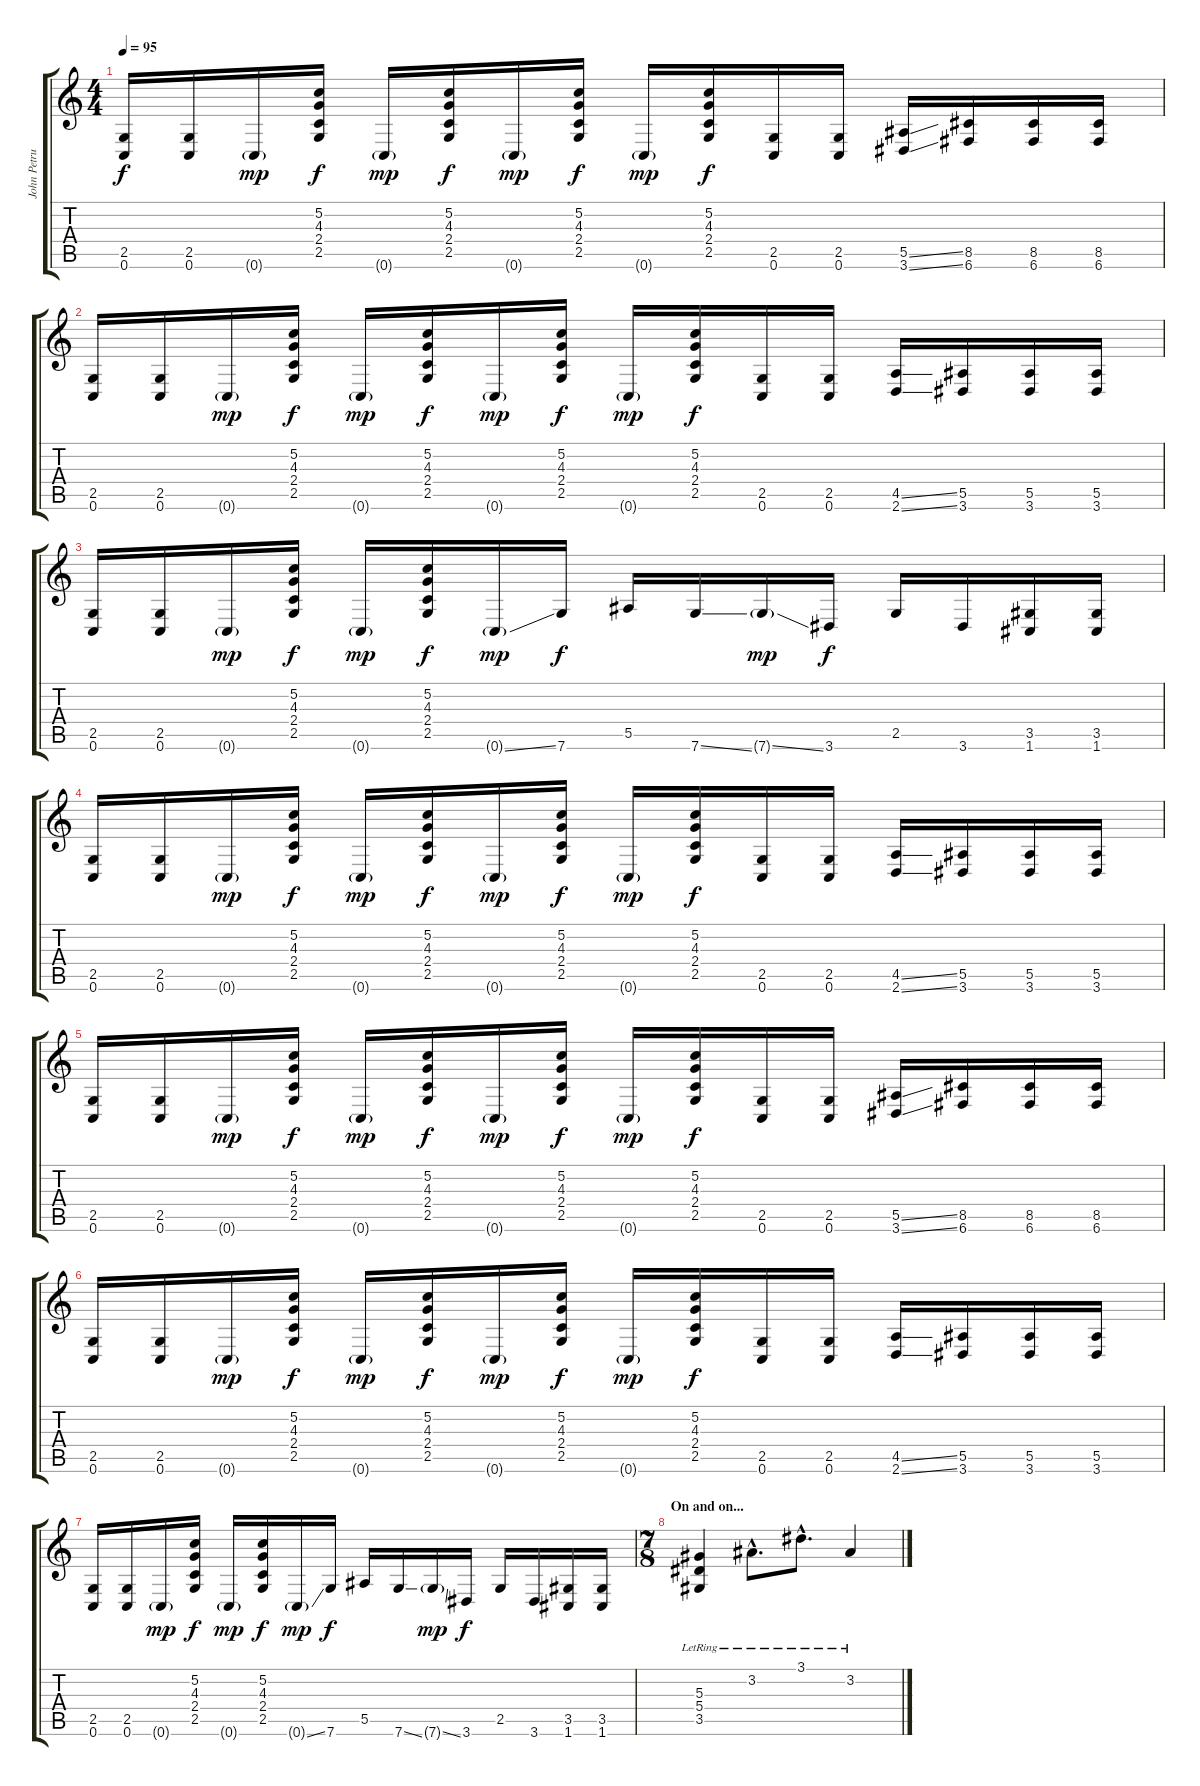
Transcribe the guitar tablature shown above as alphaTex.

\track ("John Petrucci" "John Petru") {instrument distortionguitar}
\staff {score tabs}
\tuning (C4 G3 Eb3 Bb2 F2 C2) {hide}
\ts (4 4)
\tempo 95
\clef g2
\ks c
(2.5 0.6).16{dy f} (2.5 0.6).16 0.6{g}.16{dy mp} (5.2 4.3 2.4 2.5).16{dy f} 0.6{g}.16{dy mp} (5.2 4.3 2.4 2.5).16{dy f} 0.6{g}.16{dy mp} (5.2 4.3 2.4 2.5).16{dy f} 0.6{g}.16{dy mp} (5.2 4.3 2.4 2.5).16{dy f} (2.5 0.6).16 (2.5 0.6).16 (5.5{ss} 3.6{ss}).16 (8.5 6.6).16 (8.5 6.6).16 (8.5 6.6).16 |
(2.5 0.6).16 (2.5 0.6).16 0.6{g}.16{dy mp} (5.2 4.3 2.4 2.5).16{dy f} 0.6{g}.16{dy mp} (5.2 4.3 2.4 2.5).16{dy f} 0.6{g}.16{dy mp} (5.2 4.3 2.4 2.5).16{dy f} 0.6{g}.16{dy mp} (5.2 4.3 2.4 2.5).16{dy f} (2.5 0.6).16 (2.5 0.6).16 (4.5{ss} 2.6{ss}).16 (5.5 3.6).16 (5.5 3.6).16 (5.5 3.6).16 |
(2.5 0.6).16 (2.5 0.6).16 0.6{g}.16{dy mp} (5.2 4.3 2.4 2.5).16{dy f} 0.6{g}.16{dy mp} (5.2 4.3 2.4 2.5).16{dy f} 0.6{ss g}.16{dy mp} 7.6.16{dy f} 5.5.16 7.6{ss}.16 7.6{ss g}.16{dy mp} 3.6.16{dy f} 2.5.16 3.6.16 (3.5 1.6).16 (3.5 1.6).16 |
(2.5 0.6).16 (2.5 0.6).16 0.6{g}.16{dy mp} (5.2 4.3 2.4 2.5).16{dy f} 0.6{g}.16{dy mp} (5.2 4.3 2.4 2.5).16{dy f} 0.6{g}.16{dy mp} (5.2 4.3 2.4 2.5).16{dy f} 0.6{g}.16{dy mp} (5.2 4.3 2.4 2.5).16{dy f} (2.5 0.6).16 (2.5 0.6).16 (4.5{ss} 2.6{ss}).16 (5.5 3.6).16 (5.5 3.6).16 (5.5 3.6).16 |
(2.5 0.6).16 (2.5 0.6).16 0.6{g}.16{dy mp} (5.2 4.3 2.4 2.5).16{dy f} 0.6{g}.16{dy mp} (5.2 4.3 2.4 2.5).16{dy f} 0.6{g}.16{dy mp} (5.2 4.3 2.4 2.5).16{dy f} 0.6{g}.16{dy mp} (5.2 4.3 2.4 2.5).16{dy f} (2.5 0.6).16 (2.5 0.6).16 (5.5{ss} 3.6{ss}).16 (8.5 6.6).16 (8.5 6.6).16 (8.5 6.6).16 |
(2.5 0.6).16 (2.5 0.6).16 0.6{g}.16{dy mp} (5.2 4.3 2.4 2.5).16{dy f} 0.6{g}.16{dy mp} (5.2 4.3 2.4 2.5).16{dy f} 0.6{g}.16{dy mp} (5.2 4.3 2.4 2.5).16{dy f} 0.6{g}.16{dy mp} (5.2 4.3 2.4 2.5).16{dy f} (2.5 0.6).16 (2.5 0.6).16 (4.5{ss} 2.6{ss}).16 (5.5 3.6).16 (5.5 3.6).16 (5.5 3.6).16 |
(2.5 0.6).16 (2.5 0.6).16 0.6{g}.16{dy mp} (5.2 4.3 2.4 2.5).16{dy f} 0.6{g}.16{dy mp} (5.2 4.3 2.4 2.5).16{dy f} 0.6{ss g}.16{dy mp} 7.6.16{dy f} 5.5.16 7.6{ss}.16 7.6{ss g}.16{dy mp} 3.6.16{dy f} 2.5.16 3.6.16 (3.5 1.6).16 (3.5 1.6).16 |
\ts (7 8)
\section ("" "On and on...")
(5.3{lr} 5.4{lr} 3.5{lr}).4 3.2{hac lr}.8{d} 3.1{hac lr}.8{d} 3.2{lr}.4
